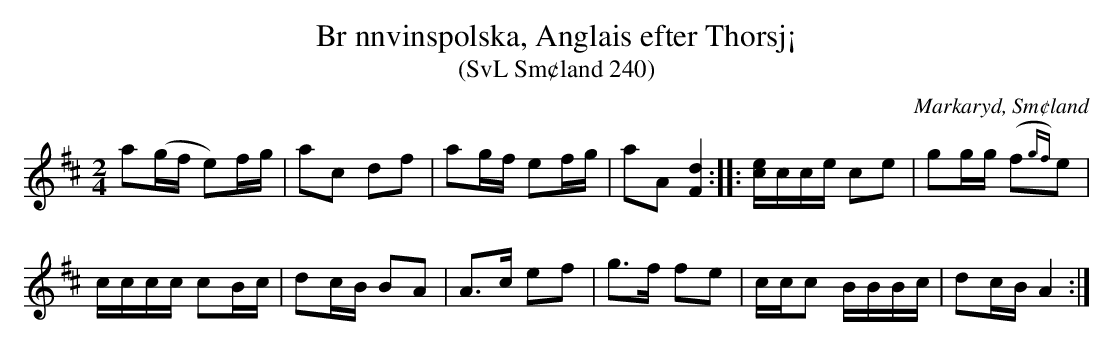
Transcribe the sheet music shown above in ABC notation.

X:1
T:Br nnvinspolska, Anglais efter Thorsj¡
T:(SvL Sm¢land 240)
O:Markaryd, Sm¢land
M:2/4
L:1/8
K:D
a(g/f/ e)f/g/|ac df|ag/f/ ef/g/|aA [dF]2:| |:[ec]/c/c/e/ ce|gg/g/ (f{gf})e|
c/c/c/c/ cB/c/|dc/B/ BA|A>c ef|g>f fe|c/c/c B/B/B/c/|dc/B/ A2:|
